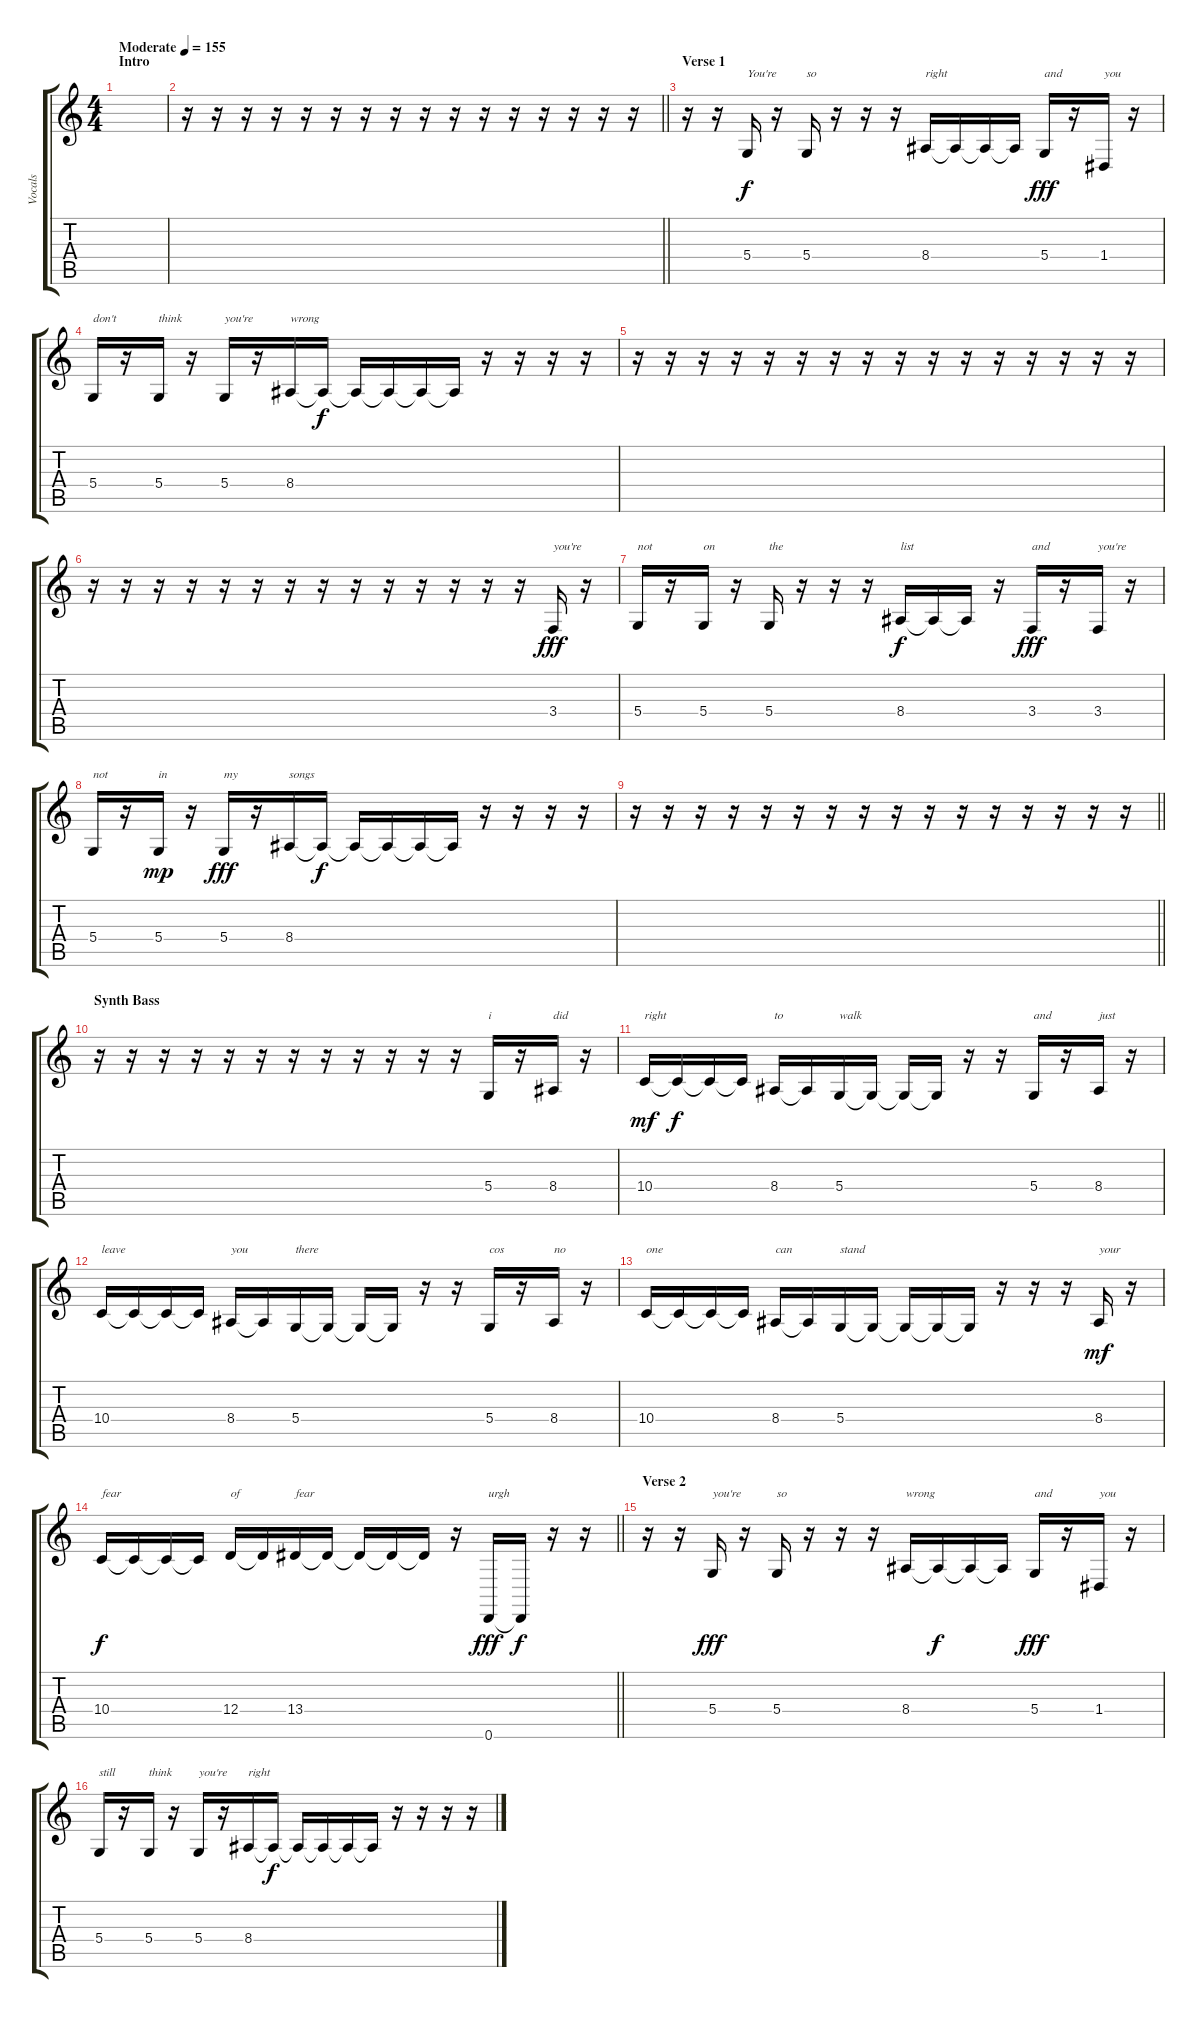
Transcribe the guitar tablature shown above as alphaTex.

\track ("Vocals" "Vocals") {instrument drawbarorgan}
\staff {score tabs}
\tuning (E4 B3 G3 D3 A2 D2) {hide}
\ts (4 4)
\section ("" "Intro")
\tempo (155 "Moderate")
\clef g2
\ks c
|
\barLineRight lightlight
r.16 r.16 r.16 r.16 r.16 r.16 r.16 r.16 r.16 r.16 r.16 r.16 r.16 r.16 r.16 r.16 |
\section ("" "Verse 1")
r.16 r.16 5.4.16{txt "You're"} r.16 5.4.16{txt "so"} r.16 r.16 r.16 8.4.16{txt "right"} 8.4{t}.16{dy f} 8.4{t}.16 8.4{t}.16 5.4.16{txt "and" dy fff} r.16 1.4.16{txt "you"} r.16 |
5.4.16{txt "don't"} r.16 5.4.16{txt "think"} r.16 5.4.16{txt "you're"} r.16 8.4.16{txt "wrong"} 8.4{t}.16{dy f} 8.4{t}.16 8.4{t}.16 8.4{t}.16 8.4{t}.16 r.16 r.16 r.16 r.16 |
r.16 r.16 r.16 r.16 r.16 r.16 r.16 r.16 r.16 r.16 r.16 r.16 r.16 r.16 r.16 r.16 |
r.16 r.16 r.16 r.16 r.16 r.16 r.16 r.16 r.16 r.16 r.16 r.16 r.16 r.16 3.4.16{txt "you're" dy fff} r.16 |
5.4.16{txt "not"} r.16 5.4.16{txt "on"} r.16 5.4.16{txt "the"} r.16 r.16 r.16 8.4.16{txt "list" dy f} 8.4{t}.16 8.4{t}.16 r.16 3.4.16{txt "and" dy fff} r.16 3.4.16{txt "you're"} r.16 |
5.4.16{txt "not"} r.16 5.4.16{txt "in" dy mp} r.16 5.4.16{txt "my" dy fff} r.16 8.4.16{txt "songs"} 8.4{t}.16{dy f} 8.4{t}.16 8.4{t}.16 8.4{t}.16 8.4{t}.16 r.16 r.16 r.16 r.16 |
\barLineRight lightlight
r.16 r.16 r.16 r.16 r.16 r.16 r.16 r.16 r.16 r.16 r.16 r.16 r.16 r.16 r.16 r.16 |
\section ("" "Synth Bass")
r.16 r.16 r.16 r.16 r.16 r.16 r.16 r.16 r.16 r.16 r.16 r.16 5.4.16{txt "i"} r.16 8.4.16{txt "did"} r.16 |
10.4.16{txt "right" dy mf} 10.4{t}.16{dy f} 10.4{t}.16 10.4{t}.16 8.4.16{txt "to"} 8.4{t}.16 5.4.16{txt "walk"} 5.4{t}.16 5.4{t}.16 5.4{t}.16 r.16 r.16 5.4.16{txt "and"} r.16 8.4.16{txt "just"} r.16 |
10.4.16{txt "leave"} 10.4{t}.16 10.4{t}.16 10.4{t}.16 8.4.16{txt "you"} 8.4{t}.16 5.4.16{txt "there"} 5.4{t}.16 5.4{t}.16 5.4{t}.16 r.16 r.16 5.4.16{txt "cos"} r.16 8.4.16{txt "no"} r.16 |
10.4.16{txt "one"} 10.4{t}.16 10.4{t}.16 10.4{t}.16 8.4.16{txt "can"} 8.4{t}.16 5.4.16{txt "stand"} 5.4{t}.16 5.4{t}.16 5.4{t}.16 5.4{t}.16 r.16 r.16 r.16 8.4.16{txt "your" dy mf} r.16 |
\barLineRight lightlight
10.4.16{txt "fear" dy f} 10.4{t}.16 10.4{t}.16 10.4{t}.16 12.4.16{txt "of"} 12.4{t}.16 13.4.16{txt "fear"} 13.4{t}.16 13.4{t}.16 13.4{t}.16 13.4{t}.16 r.16 0.6.16{txt "urgh" dy fff} 0.6{t}.16{dy f} r.16 r.16 |
\section ("" "Verse 2")
r.16 r.16 5.4.16{txt "you're" dy fff} r.16 5.4.16{txt "so"} r.16 r.16 r.16 8.4.16{txt "wrong"} 8.4{t}.16{dy f} 8.4{t}.16 8.4{t}.16 5.4.16{txt "and" dy fff} r.16 1.4.16{txt "you"} r.16 |
5.4.16{txt "still"} r.16 5.4.16{txt "think"} r.16 5.4.16{txt "you're"} r.16 8.4.16{txt "right"} 8.4{t}.16{dy f} 8.4{t}.16 8.4{t}.16 8.4{t}.16 8.4{t}.16 r.16 r.16 r.16 r.16
